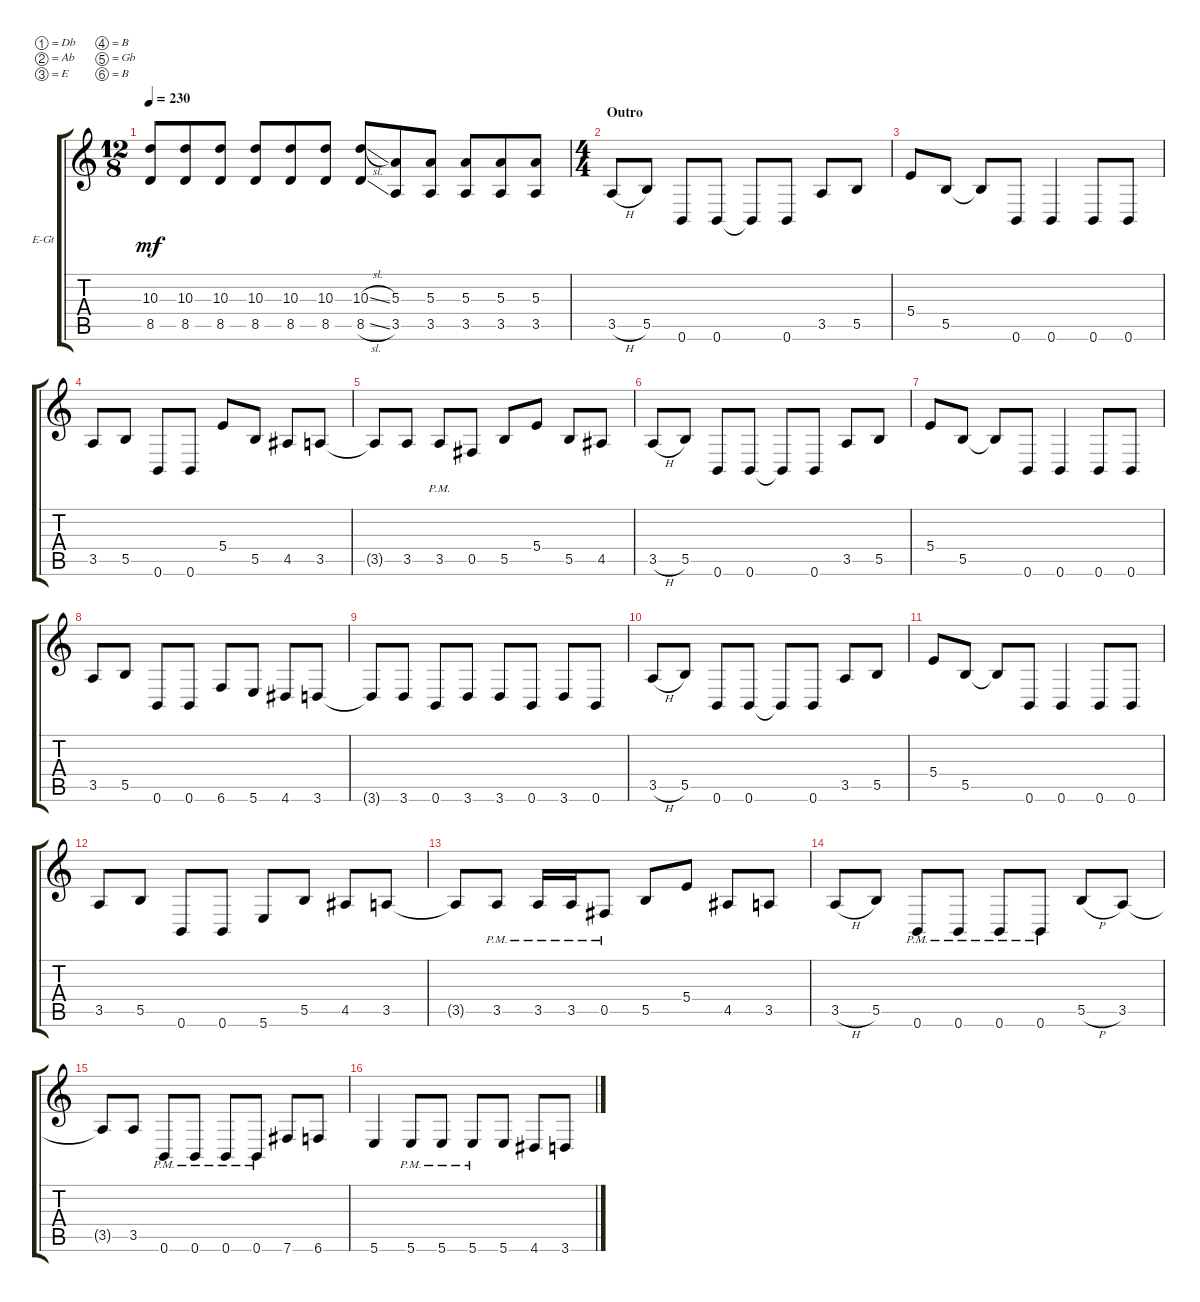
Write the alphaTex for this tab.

\bracketExtendMode groupsimilarinstruments
\firstSystemTrackNameOrientation horizontal
\otherSystemsTrackNameOrientation horizontal
\track ("Electric Guitar 1" "E-Gt") {instrument distortionguitar}
\staff {score tabs}
\tuning (Db4 Ab3 E3 B2 Gb2 B1)
\ts (12 8)
\tempo 230
\clef g2
\ks c
(10.3 8.5).8{dy mf} (10.3 8.5).8 (8.5 10.3).8 (10.3 8.5).8 (10.3 8.5).8 (8.5 10.3).8 (8.5{sl} 10.3{sl}).8 (5.3 3.5).8 (5.3 3.5).8 (5.3 3.5).8 (5.3 3.5).8 (5.3 3.5).8 |
\ts (4 4)
\section ("" "Outro")
3.5{h}.8 5.5.8 0.6.8 0.6.8 0.6{t}.8 0.6.8 3.5.8 5.5.8 |
5.4.8 5.5.8 5.5{t}.8 0.6.8 0.6.4 0.6.8 0.6.8 |
3.5.8 5.5.8 0.6.8 0.6.8 5.4.8 5.5.8 4.5.8 3.5.8 |
3.5{t}.8 3.5.8 3.5{pm}.8 0.5.8 5.5.8 5.4.8 5.5.8 4.5.8 |
3.5{h}.8 5.5.8 0.6.8 0.6.8 0.6{t}.8 0.6.8 3.5.8 5.5.8 |
5.4.8 5.5.8 5.5{t}.8 0.6.8 0.6.4 0.6.8 0.6.8 |
3.5.8 5.5.8 0.6.8 0.6.8 6.6.8 5.6.8 4.6.8 3.6.8 |
3.6{t}.8 3.6.8 0.6.8 3.6.8 3.6.8 0.6.8 3.6.8 0.6.8 |
3.5{h}.8 5.5.8 0.6.8 0.6.8 0.6{t}.8 0.6.8 3.5.8 5.5.8 |
5.4.8 5.5.8 5.5{t}.8 0.6.8 0.6.4 0.6.8 0.6.8 |
3.5.8 5.5.8 0.6.8 0.6.8 5.6.8 5.5.8 4.5.8 3.5.8 |
3.5{t}.8 3.5{pm}.8 3.5{pm}.16 3.5{pm}.16 0.5{pm}.8 5.5.8 5.4.8 4.5.8 3.5.8 |
3.5{h}.8 5.5.8 0.6{pm}.8 0.6{pm}.8 0.6{pm}.8 0.6{pm}.8 5.5{h}.8 3.5.8 |
3.5{t}.8 3.5.8 0.6{pm}.8 0.6{pm}.8 0.6{pm}.8 0.6{pm}.8 7.6.8 6.6.8 |
5.6.4 5.6{pm}.8 5.6{pm}.8 5.6{pm}.8 5.6.8 4.6.8 3.6.8
